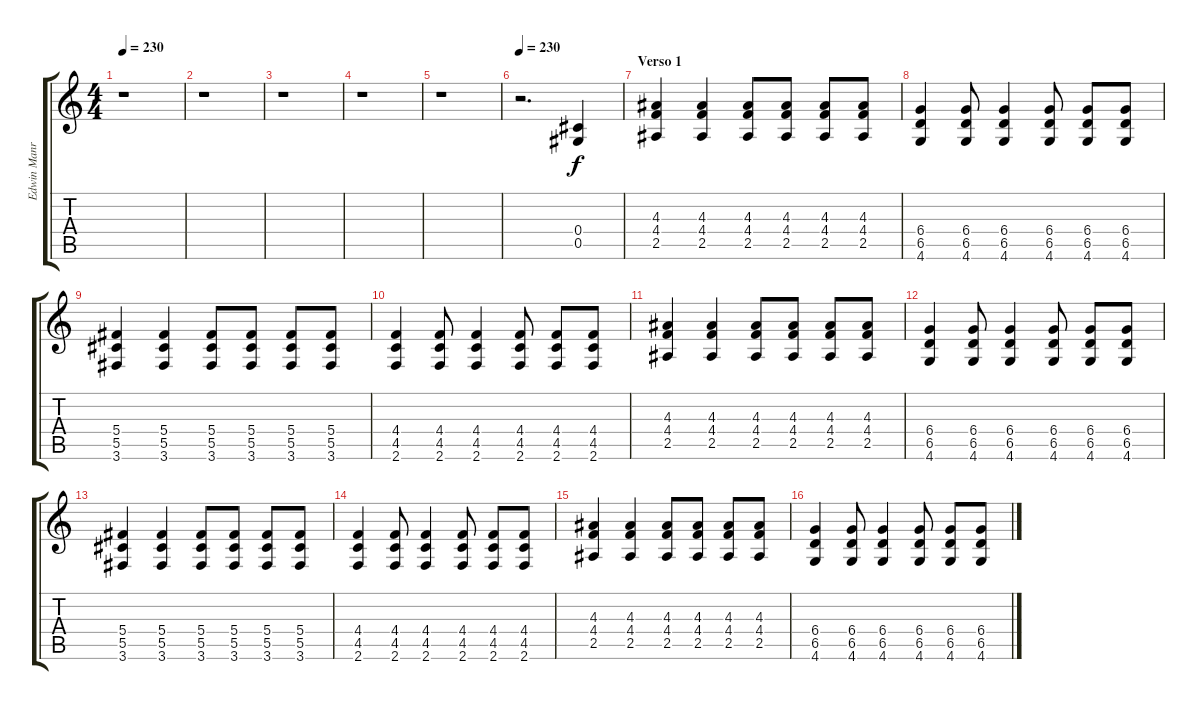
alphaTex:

\track ("Edwin Manrique" "Edwin Manr") {instrument distortionguitar}
\staff {score tabs}
\tuning (Eb4 Bb3 Gb3 Db3 Ab2 Eb2) {hide}
\ts (4 4)
\tempo 230
\tempo 150
\tempo 230
\clef g2
\ks c
r.1{dy f instrument distortionguitar} |
r.1 |
r.1 |
r.1 |
r.1 |
\tempo 230
r.2{d} (0.4 0.5).4 |
\section ("" "Verso 1")
(4.3 4.4 2.5).4 (4.3 4.4 2.5).4 (4.3 4.4 2.5).8 (4.3 4.4 2.5).8 (4.3 4.4 2.5).8 (4.3 4.4 2.5).8 |
(6.4 6.5 4.6).4 (6.4 6.5 4.6).8 (6.4 6.5 4.6).4 (6.4 6.5 4.6).8 (6.4 6.5 4.6).8 (6.4 6.5 4.6).8 |
(5.4 5.5 3.6).4 (5.4 5.5 3.6).4 (5.4 5.5 3.6).8 (5.4 5.5 3.6).8 (5.4 5.5 3.6).8 (5.4 5.5 3.6).8 |
(4.4 4.5 2.6).4 (4.4 4.5 2.6).8 (4.4 4.5 2.6).4 (4.4 4.5 2.6).8 (4.4 4.5 2.6).8 (4.4 4.5 2.6).8 |
(4.3 4.4 2.5).4 (4.3 4.4 2.5).4 (4.3 4.4 2.5).8 (4.3 4.4 2.5).8 (4.3 4.4 2.5).8 (4.3 4.4 2.5).8 |
(6.4 6.5 4.6).4 (6.4 6.5 4.6).8 (6.4 6.5 4.6).4 (6.4 6.5 4.6).8 (6.4 6.5 4.6).8 (6.4 6.5 4.6).8 |
(5.4 5.5 3.6).4 (5.4 5.5 3.6).4 (5.4 5.5 3.6).8 (5.4 5.5 3.6).8 (5.4 5.5 3.6).8 (5.4 5.5 3.6).8 |
(4.4 4.5 2.6).4 (4.4 4.5 2.6).8 (4.4 4.5 2.6).4 (4.4 4.5 2.6).8 (4.4 4.5 2.6).8 (4.4 4.5 2.6).8 |
(4.3 4.4 2.5).4 (4.3 4.4 2.5).4 (4.3 4.4 2.5).8 (4.3 4.4 2.5).8 (4.3 4.4 2.5).8 (4.3 4.4 2.5).8 |
(6.4 6.5 4.6).4 (6.4 6.5 4.6).8 (6.4 6.5 4.6).4 (6.4 6.5 4.6).8 (6.4 6.5 4.6).8 (6.4 6.5 4.6).8
